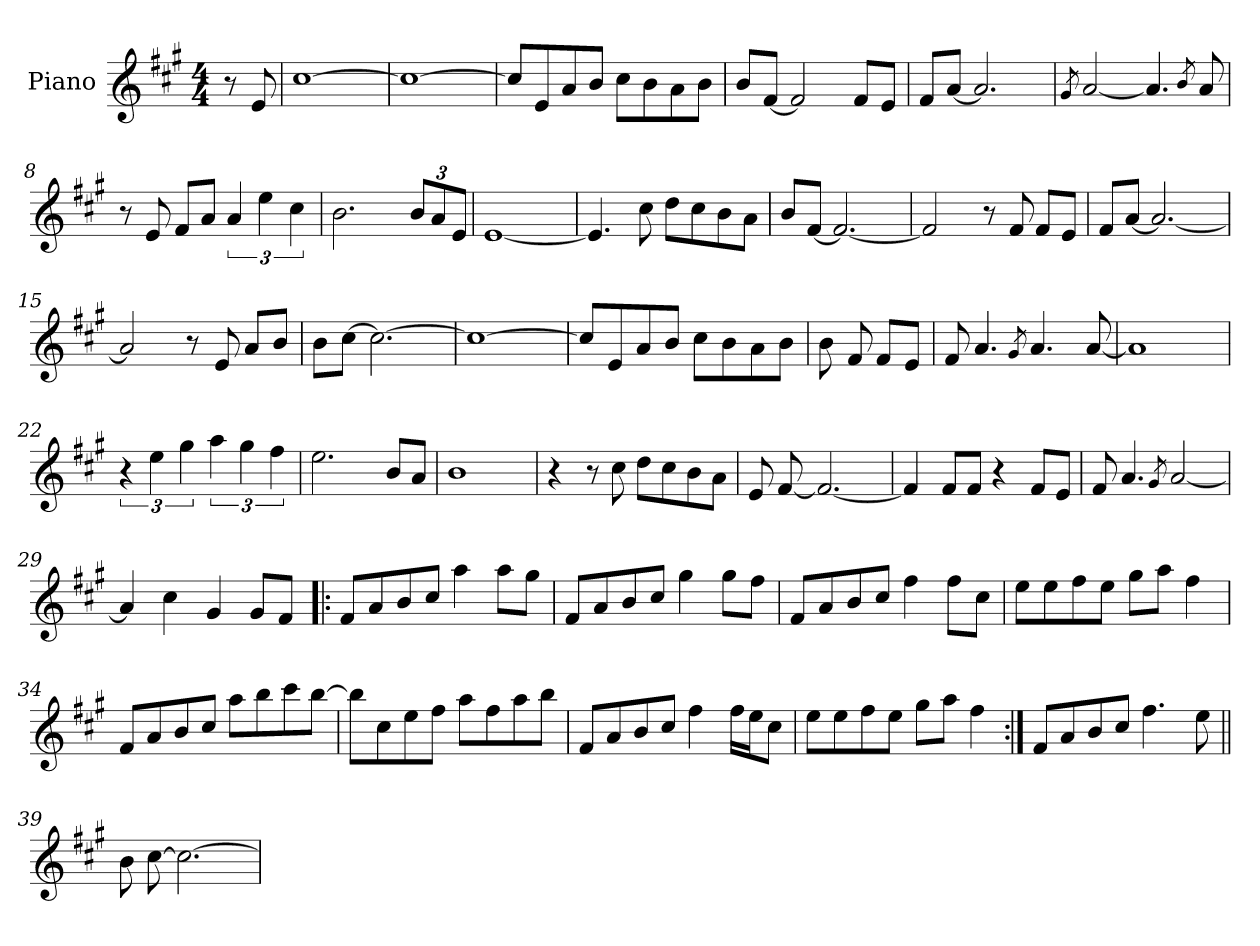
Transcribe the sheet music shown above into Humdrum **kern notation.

**kern
*part1
*staff1
*I"Piano
*I'Pno
*clefG2
*k[f#c#g#]
*A:
*M4/4
=1
8r
8e/
=2
[1cc#
=3
1cc#_
=4
8cc#/L]
8e/
8a/
8b/J
8cc#\L
8b\
8a\
8b\J
=5
8b/L
[8f#/J
2f#/]
8f#/L
8e/J
=6
8f#/L
[8a/J
2.a/]
!!LO:LB:g=z
=7
8qg#/
[2a/
4.a/]
8qb/
8a/
=8
8r
8e/
8f#/L
8a/J
6a/
6ee\
6cc#\
=9
2.b\
12b/L
12a/
12e/J
=10
[1e
=11
4.e/]
8cc#\
8dd\L
8cc#\
8b\
8a\J
=12
8b/L
[8f#/J
2.f#/_
!!LO:LB:g=z
=13
2f#/]
8r
8f#/
8f#/L
8e/J
=14
8f#/L
[8a/J
2.a/_
=15
2a/]
8r
8e/
8a/L
8b/J
=16
8b\L
[8cc#\J
2.cc#\_
=17
1cc#_
=18
8cc#/L]
8e/
8a/
8b/J
8cc#\L
8b\
8a\
8b\J
!!LO:LB:g=z
=19
8b\
8f#/
8f#/L
8e/J
=20
8f#/
4.a/
8qg#/
4.a/
[8a/
=21
1a]
=22
6r
6ee\
6gg#\
6aa\
6gg#\
6ff#\
=23
2.ee\
8b/L
8a/J
=24
1b
=25
4r
8r
8cc#\
8dd\L
8cc#\
8b\
8a\J
!!LO:LB:g=z
=26
8e/
[8f#/
2.f#/_
=27
4f#/]
8f#/L
8f#/J
4r
8f#/L
8e/J
=28
8f#/
4.a/
8qg#/
[2a/
=29
4a/]
4cc#\
4g#/
8g#/L
8f#/J
=30!|:
8f#/L
8a/
8b/
8cc#/J
4aa\
8aa\L
8gg#\J
!!LO:LB:g=z
=31
8f#/L
8a/
8b/
8cc#/J
4gg#\
8gg#\L
8ff#\J
=32
8f#/L
8a/
8b/
8cc#/J
4ff#\
8ff#\L
8cc#\J
=33
8ee\L
8ee\
8ff#\
8ee\J
8gg#\L
8aa\J
4ff#\
=34
8f#/L
8a/
8b/
8cc#/J
8aa\L
8bb\
8ccc#\
[8bb\J
!!LO:LB:g=z
=35
8bb\L]
8cc#\
8ee\
8ff#\J
8aa\L
8ff#\
8aa\
8bb\J
=36
8f#/L
8a/
8b/
8cc#/J
4ff#\
16ff#\LL
16ee\J
8cc#\J
=37
8ee\L
8ee\
8ff#\
8ee\J
8gg#\L
8aa\J
4ff#\
=38:|!
8f#/L
8a/
8b/
8cc#/J
4.ff#\
8ee\
!!LO:LB:g=z
=39||
8b\
[8cc#\
2.cc#\_
=
*-
